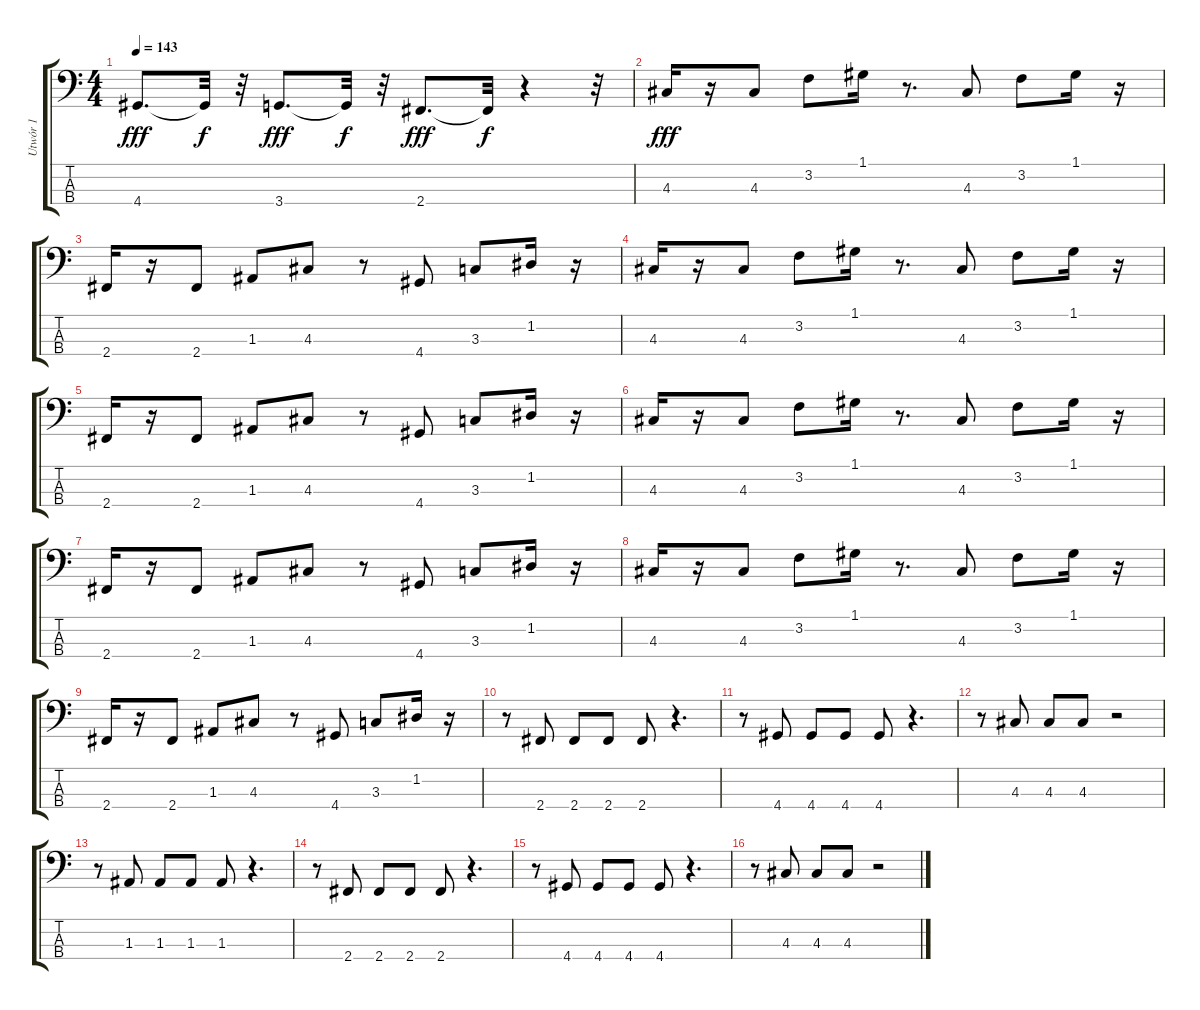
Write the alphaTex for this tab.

\track ("Utwór 1" "Utwór 1") {instrument electricbassfinger}
\staff {score tabs}
\tuning (G2 D2 A1 E1) {hide}
\ts (4 4)
\tempo 143
\clef f4
\ks c
4.4.8{d dy fff} 4.4{t}.32{dy f} r.32 3.4.8{d dy fff} 3.4{t}.32{dy f} r.32 2.4.8{d dy fff} 2.4{t}.32{dy f} r.4 r.32 |
4.3.16{dy fff} r.16 4.3.8 3.2.8 1.1.16 r.8{d} 4.3.8 3.2.8 1.1.16 r.16 |
2.4.16 r.16 2.4.8 1.3.8 4.3.8 r.8 4.4.8 3.3.8 1.2.16 r.16 |
4.3.16 r.16 4.3.8 3.2.8 1.1.16 r.8{d} 4.3.8 3.2.8 1.1.16 r.16 |
2.4.16 r.16 2.4.8 1.3.8 4.3.8 r.8 4.4.8 3.3.8 1.2.16 r.16 |
4.3.16 r.16 4.3.8 3.2.8 1.1.16 r.8{d} 4.3.8 3.2.8 1.1.16 r.16 |
2.4.16 r.16 2.4.8 1.3.8 4.3.8 r.8 4.4.8 3.3.8 1.2.16 r.16 |
4.3.16 r.16 4.3.8 3.2.8 1.1.16 r.8{d} 4.3.8 3.2.8 1.1.16 r.16 |
2.4.16 r.16 2.4.8 1.3.8 4.3.8 r.8 4.4.8 3.3.8 1.2.16 r.16 |
r.8 2.4.8 2.4.8 2.4.8 2.4.8 r.4{d} |
r.8 4.4.8 4.4.8 4.4.8 4.4.8 r.4{d} |
r.8 4.3.8 4.3.8 4.3.8 r.2 |
r.8 1.3.8 1.3.8 1.3.8 1.3.8 r.4{d} |
r.8 2.4.8 2.4.8 2.4.8 2.4.8 r.4{d} |
r.8 4.4.8 4.4.8 4.4.8 4.4.8 r.4{d} |
r.8 4.3.8 4.3.8 4.3.8 r.2
